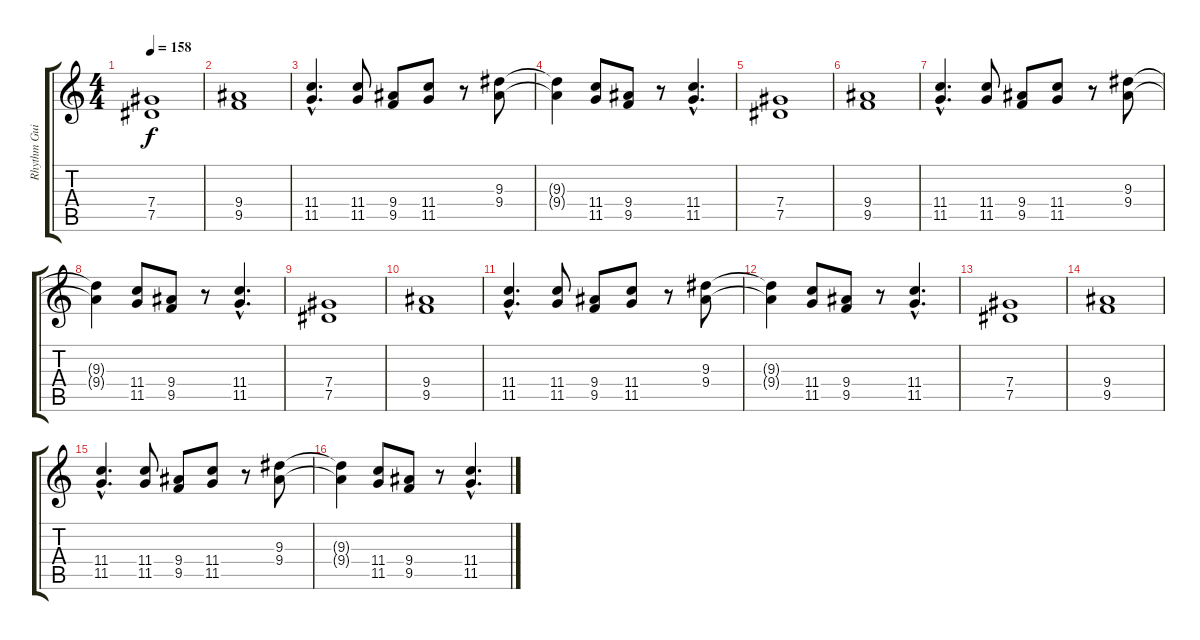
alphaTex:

\track ("Rhythm Guitar (Axel's Fingering)" "Rhythm Gui") {instrument distortionguitar}
\staff {score tabs}
\tuning (Eb4 Bb3 Gb3 Db3 Ab2 Eb2) {hide}
\ts (4 4)
\tempo 158
\clef g2
\ks c
(7.4 7.5).1{dy f} |
(9.4 9.5).1 |
(11.4{hac} 11.5{hac}).4{d} (11.4 11.5).8 (9.4 9.5).8 (11.4 11.5).8 r.8 (9.3 9.4).8 |
(9.3{t} 9.4{t}).4 (11.4 11.5).8 (9.4 9.5).8 r.8 (11.4{hac} 11.5{hac}).4{d} |
(7.4 7.5).1 |
(9.4 9.5).1 |
(11.4{hac} 11.5{hac}).4{d} (11.4 11.5).8 (9.4 9.5).8 (11.4 11.5).8 r.8 (9.3 9.4).8 |
(9.3{t} 9.4{t}).4 (11.4 11.5).8 (9.4 9.5).8 r.8 (11.4{hac} 11.5{hac}).4{d} |
(7.4 7.5).1 |
(9.4 9.5).1 |
(11.4{hac} 11.5{hac}).4{d} (11.4 11.5).8 (9.4 9.5).8 (11.4 11.5).8 r.8 (9.3 9.4).8 |
(9.3{t} 9.4{t}).4 (11.4 11.5).8 (9.4 9.5).8 r.8 (11.4{hac} 11.5{hac}).4{d} |
(7.4 7.5).1 |
(9.4 9.5).1 |
(11.4{hac} 11.5{hac}).4{d} (11.4 11.5).8 (9.4 9.5).8 (11.4 11.5).8 r.8 (9.3 9.4).8 |
(9.3{t} 9.4{t}).4 (11.4 11.5).8 (9.4 9.5).8 r.8 (11.4{hac} 11.5{hac}).4{d}
